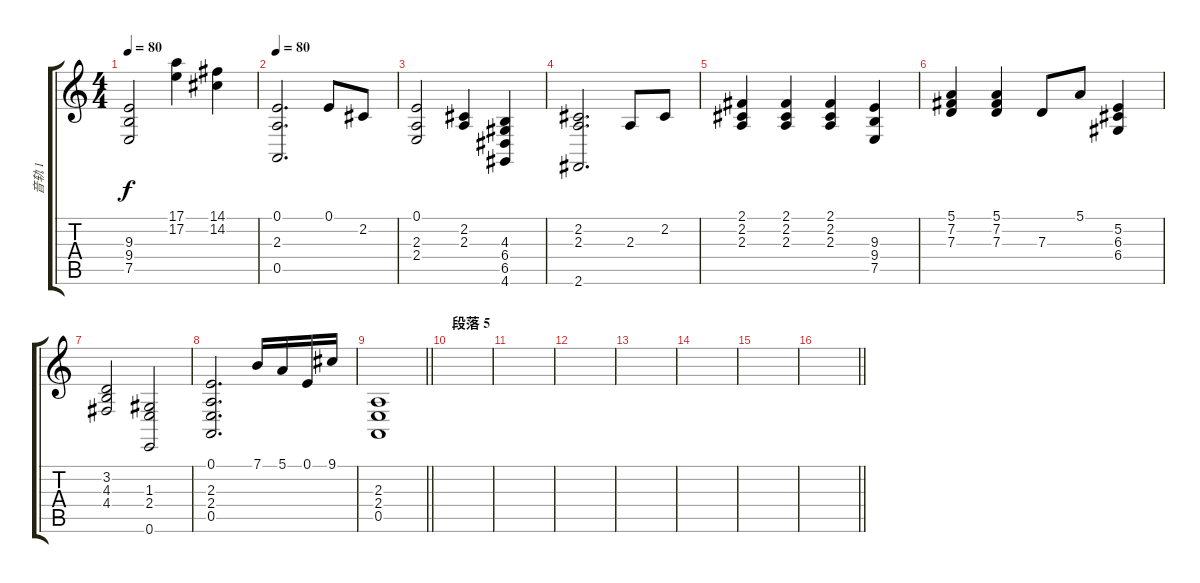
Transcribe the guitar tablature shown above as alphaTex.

\track ("音轨 1" "音轨 1") {instrument acousticgrandpiano}
\staff {score tabs}
\tuning (E4 B3 G3 D3 A2 E2) {hide}
\ts (4 4)
\tempo 80
\clef g2
\ks c
(9.3 9.4 7.5).2{dy f} (17.1 17.2).4 (14.1 14.2).4 |
\tempo 80
(0.1 2.3 0.5).2{d} 0.1.8 2.2.8 |
(0.1 2.3 2.4).2 (2.2 2.3).4 (4.3 6.4 6.5 4.6).4 |
(2.2 2.3 2.6).2{d} 2.3.8 2.2.8 |
(2.1 2.2 2.3).4 (2.1 2.2 2.3).4 (2.1 2.2 2.3).4 (9.3 9.4 7.5).4 |
(5.1 7.2 7.3).4 (5.1 7.2 7.3).4 7.3.8 5.1.8 (5.2 6.3 6.4).4 |
(3.2 4.3 4.4).2 (1.3 2.4 0.6).2 |
(0.1 2.3 2.4 0.5).2{d} 7.1.16 5.1.16 0.1.16 9.1.16 |
\barLineRight lightlight
(2.3 2.4 0.5).1 |
\section ("" "段落 5")
|
|
|
|
|
|
\barLineRight lightlight
